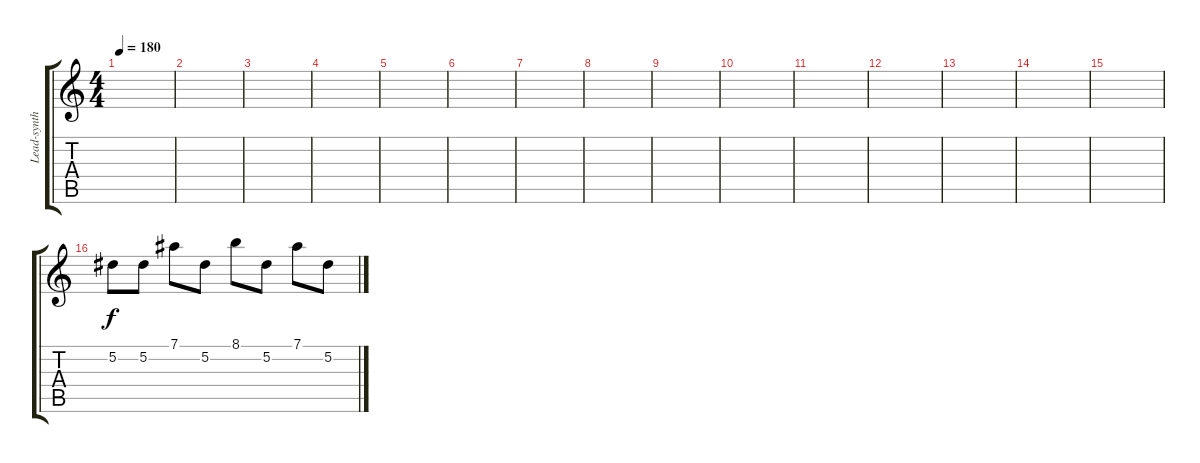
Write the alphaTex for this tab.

\track ("Lead-synth" "Lead-synth") {instrument acousticguitarsteel}
\staff {score tabs}
\tuning (Eb4 Bb3 Gb3 Db3 Ab2 Eb2) {hide}
\ts (4 4)
\tempo 180
\clef g2
\ks c
|
|
|
|
|
|
|
|
|
|
|
|
|
|
|
5.2.8{instrument acousticguitarsteel} 5.2.8 7.1.8 5.2.8 8.1.8 5.2.8 7.1.8 5.2.8
